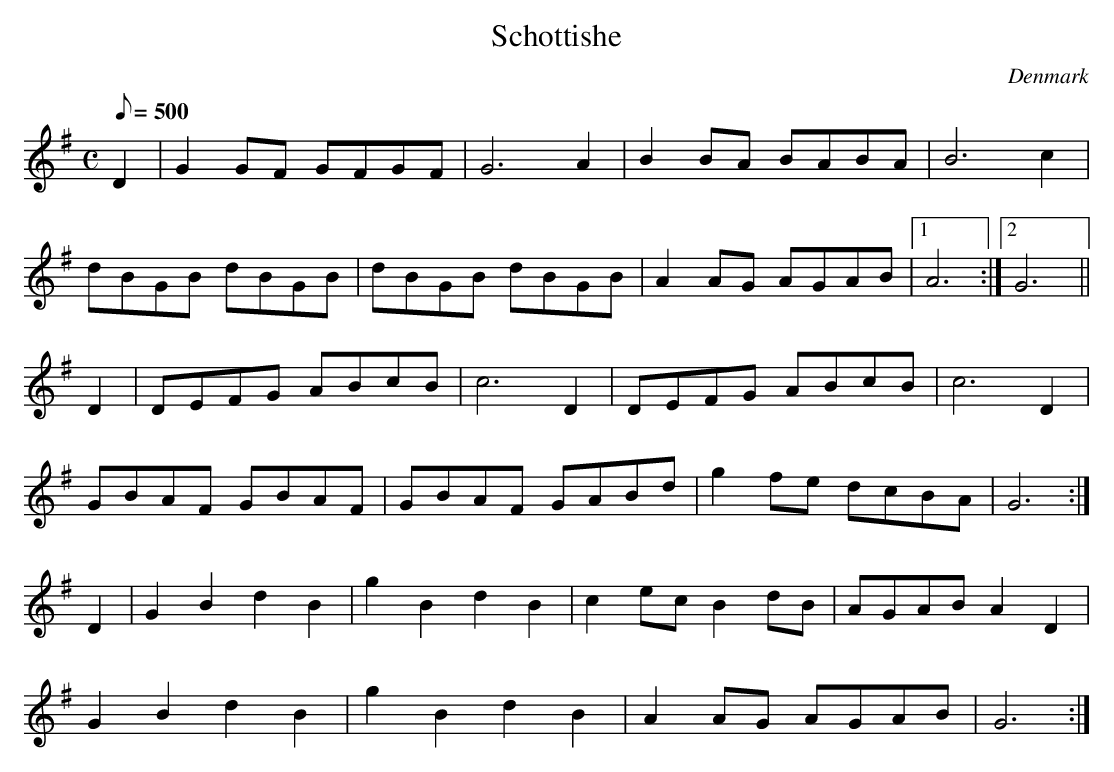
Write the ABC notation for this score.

X:1
T:Schottishe
L:1/8
M:C
O:Denmark
Q:500
K:G
D2|G2 GF GFGF|G6 A2|B2 BA BABA|B6 c2|
dBGB dBGB|dBGB dBGB|A2 AG AGAB|1 A6:|2 G6||
D2|DEFG ABcB|c6 D2|DEFG ABcB|c6 D2|
GBAF GBAF| GBAF GABd|g2 fe dcBA| G6:|
D2|G2 B2 d2 B2|g2 B2 d2 B2| c2 ec B2 dB|AGAB A2 D2|
G2 B2 d2 B2|g2 B2 d2 B2|A2 AG AGAB| G6:|
